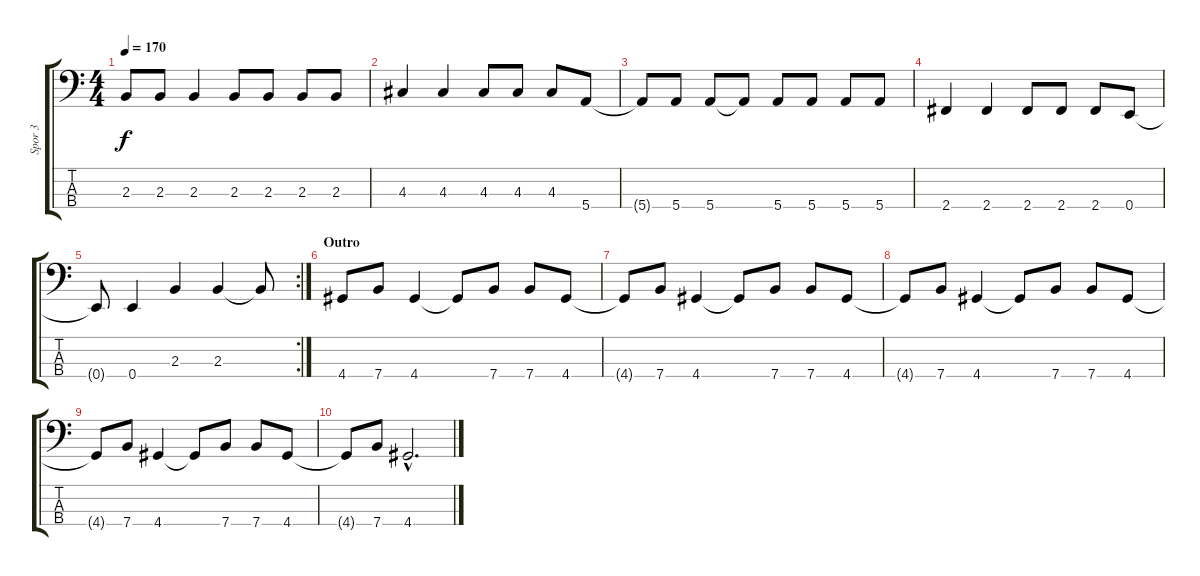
\track ("Spor 3" "Spor 3") {instrument electricbasspick}
\staff {score tabs}
\tuning (G2 D2 A1 E1) {hide}
\ts (4 4)
\tempo 170
\clef f4
\ks c
2.3{t}.8{dy f} 2.3.8 2.3.4 2.3.8 2.3.8 2.3.8 2.3.8 |
4.3.4 4.3.4 4.3.8 4.3.8 4.3.8 5.4.8 |
5.4{t}.8 5.4.8 5.4.8 5.4{t}.8 5.4.8 5.4.8 5.4.8 5.4.8 |
2.4.4 2.4.4 2.4.8 2.4.8 2.4.8 0.4.8 |
\rc 2
0.4{t}.8 0.4.4 2.3.4 2.3.4 2.3{t}.8 |
\section ("" "Outro")
4.4.8 7.4.8 4.4.4 4.4{t}.8 7.4.8 7.4.8 4.4.8 |
4.4{t}.8 7.4.8 4.4.4 4.4{t}.8 7.4.8 7.4.8 4.4.8 |
4.4{t}.8 7.4.8 4.4.4 4.4{t}.8 7.4.8 7.4.8 4.4.8 |
4.4{t}.8 7.4.8 4.4.4 4.4{t}.8 7.4.8 7.4.8 4.4.8 |
4.4{t}.8 7.4.8 4.4{hac}.2{d}
